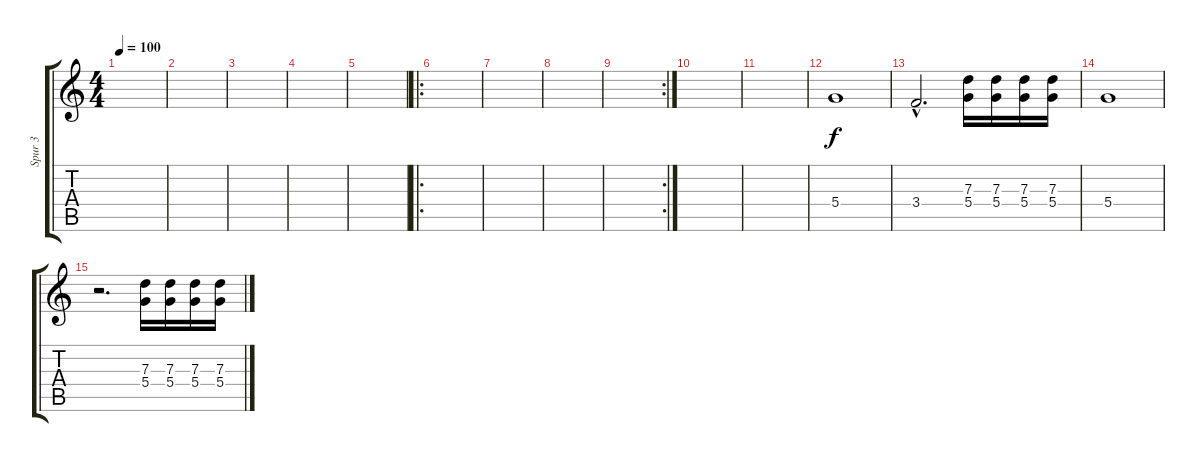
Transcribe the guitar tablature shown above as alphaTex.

\track ("Spur 3" "Spur 3") {instrument overdrivenguitar}
\staff {score tabs}
\tuning (E4 B3 G3 D3 A2 E2) {hide}
\ts (4 4)
\tempo 100
\clef g2
\ks c
|
|
|
|
|
\ro
|
|
|
\rc 2
|
|
|
5.4.1 |
3.4{hac}.2{d} (7.3 5.4).16 (7.3 5.4).16 (7.3 5.4).16 (7.3 5.4).16 |
5.4.1 |
r.2{d} (7.3 5.4).16 (7.3 5.4).16 (7.3 5.4).16 (7.3 5.4).16
